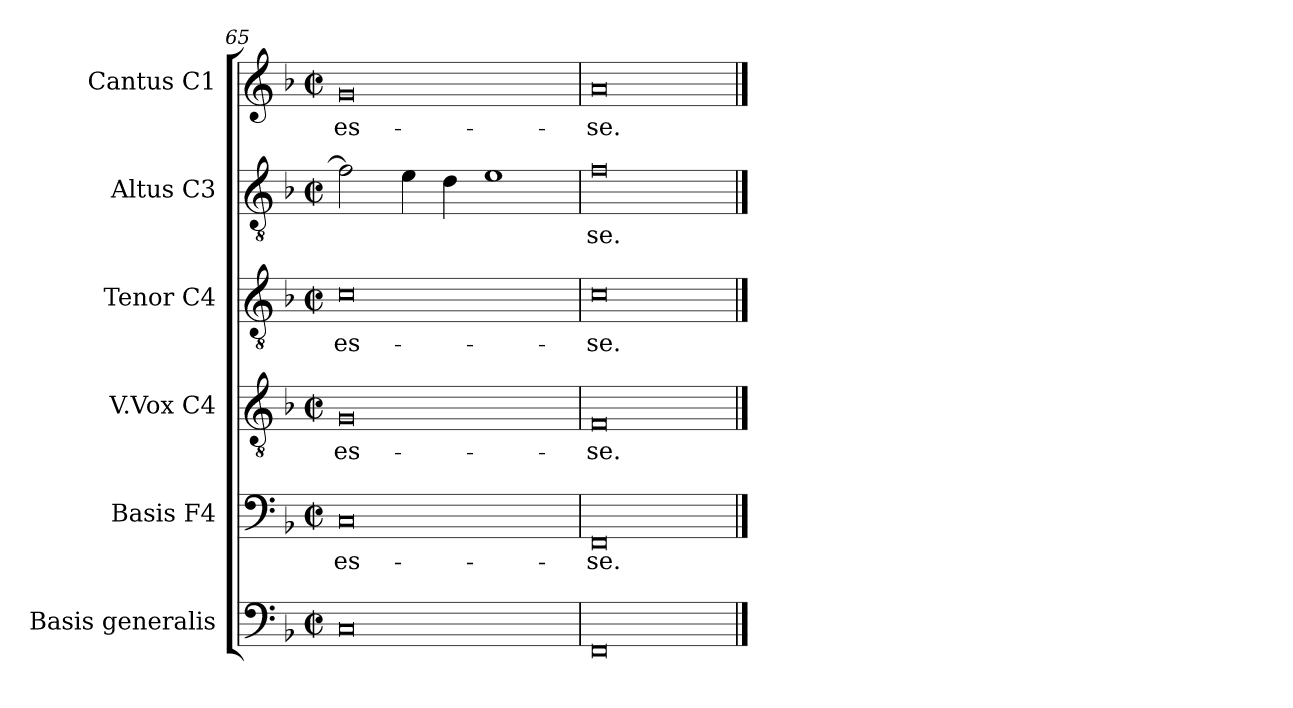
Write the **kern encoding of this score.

**kern	**kern	**text	**kern	**text	**kern	**text	**kern	**text	**kern	**text
*part6	*part5	*part5	*part4	*part4	*part3	*part3	*part2	*part2	*part1	*part1
*staff6	*staff5	*staff5	*staff4	*staff4	*staff3	*staff3	*staff2	*staff2	*staff1	*staff1
*I"Basis  generalis	*I"Basis  F4	*	*I"V.Vox  C4	*	*I"Tenor  C4	*	*I"Altus  C3	*	*I"Cantus  C1	*
*	*I'B	*	*	*	*I'T	*	*I'A	*	*I'C	*
*clefF4	*clefF4	*	*clefGv2	*	*clefGv2	*	*clefGv2	*	*clefG2	*
*k[b-]	*k[b-]	*	*k[b-]	*	*k[b-]	*	*k[b-]	*	*k[b-]	*
*F:	*F:	*	*F:	*	*F:	*	*F:	*	*F:	*
*M2/2	*M2/2	*	*M2/2	*	*M2/2	*	*M2/2	*	*M2/2	*
*met(c|)	*met(c|)	*	*met(c|)	*	*met(c|)	*	*met(c|)	*	*met(c|)	*
=65	=65	=65	=65	=65	=65	=65	=65	=65	=65	=65
!	!	!LO:LY:b:cj	!	!LO:LY:b:cj	!	!LO:LY:b:cj	!	!LO:LY:b:cj	!	!LO:LY:b:cj
0C	0C	es-	0G	es-	0c	es-	2f\]	--	0g	es-
!	!	!	!	!	!	!	!	!LO:LY:b:cj	!	!
.	.	.	.	.	.	.	4e\	--	.	.
!	!	!	!	!	!	!	!	!LO:LY:b:cj	!	!
.	.	.	.	.	.	.	4d\	--	.	.
!	!	!	!	!	!	!	!	!LO:LY:b:cj	!	!
.	.	.	.	.	.	.	1e	--	.	.
=66	=66	=66	=66	=66	=66	=66	=66	=66	=66	=66
!	!	!LO:LY:b:cj	!	!LO:LY:b:cj	!	!LO:LY:b:cj	!	!LO:LY:b:cj	!	!LO:LY:b:cj
0FF	0FF	-se.	0F	-se.	0c	-se.	0f	-se.	0a	-se.
==	==	==	==	==	==	==	==	==	==	==
*-	*-	*-	*-	*-	*-	*-	*-	*-	*-	*-
